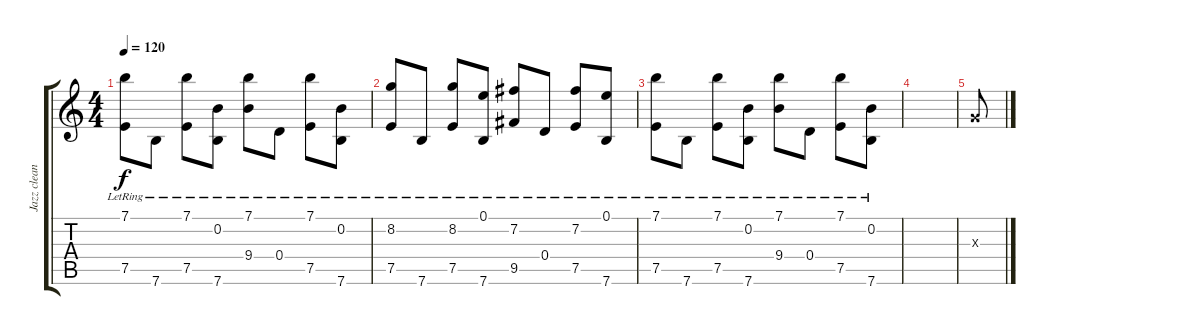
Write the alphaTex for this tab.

\track ("Jazz clean  elec" "Jazz clean") {instrument electricguitarjazz}
\staff {score tabs}
\tuning (E4 B3 G3 D3 A2 E2) {hide}
\ts (4 4)
\tempo 120
\clef g2
\ks c
(7.1{lr} 7.5{lr}).8{dy f} 7.6{lr}.8 (7.1{lr} 7.5{lr}).8 (0.2 7.6{lr}).8 (7.1{lr} 9.4{lr}).8 0.4{lr}.8 (7.1{lr} 7.5{lr}).8 (0.2{lr} 7.6{lr}).8 |
(8.2{lr} 7.5{lr}).8{volume 0} 7.6{lr}.8 (8.2{lr} 7.5{lr}).8 (0.1{lr} 7.6{lr}).8 (7.2{lr} 9.5{lr}).8 0.4{lr}.8 (7.2{lr} 7.5{lr}).8 (0.1{lr} 7.6{lr}).8 |
(7.1{lr} 7.5{lr}).8 7.6{lr}.8 (7.1{lr} 7.5{lr}).8 (0.2 7.6{lr}).8 (7.1{lr} 9.4{lr}).8 0.4{lr}.8 (7.1{lr} 7.5{lr}).8 (0.2{lr} 7.6{lr}).8 |
|
0.3{x}.8
